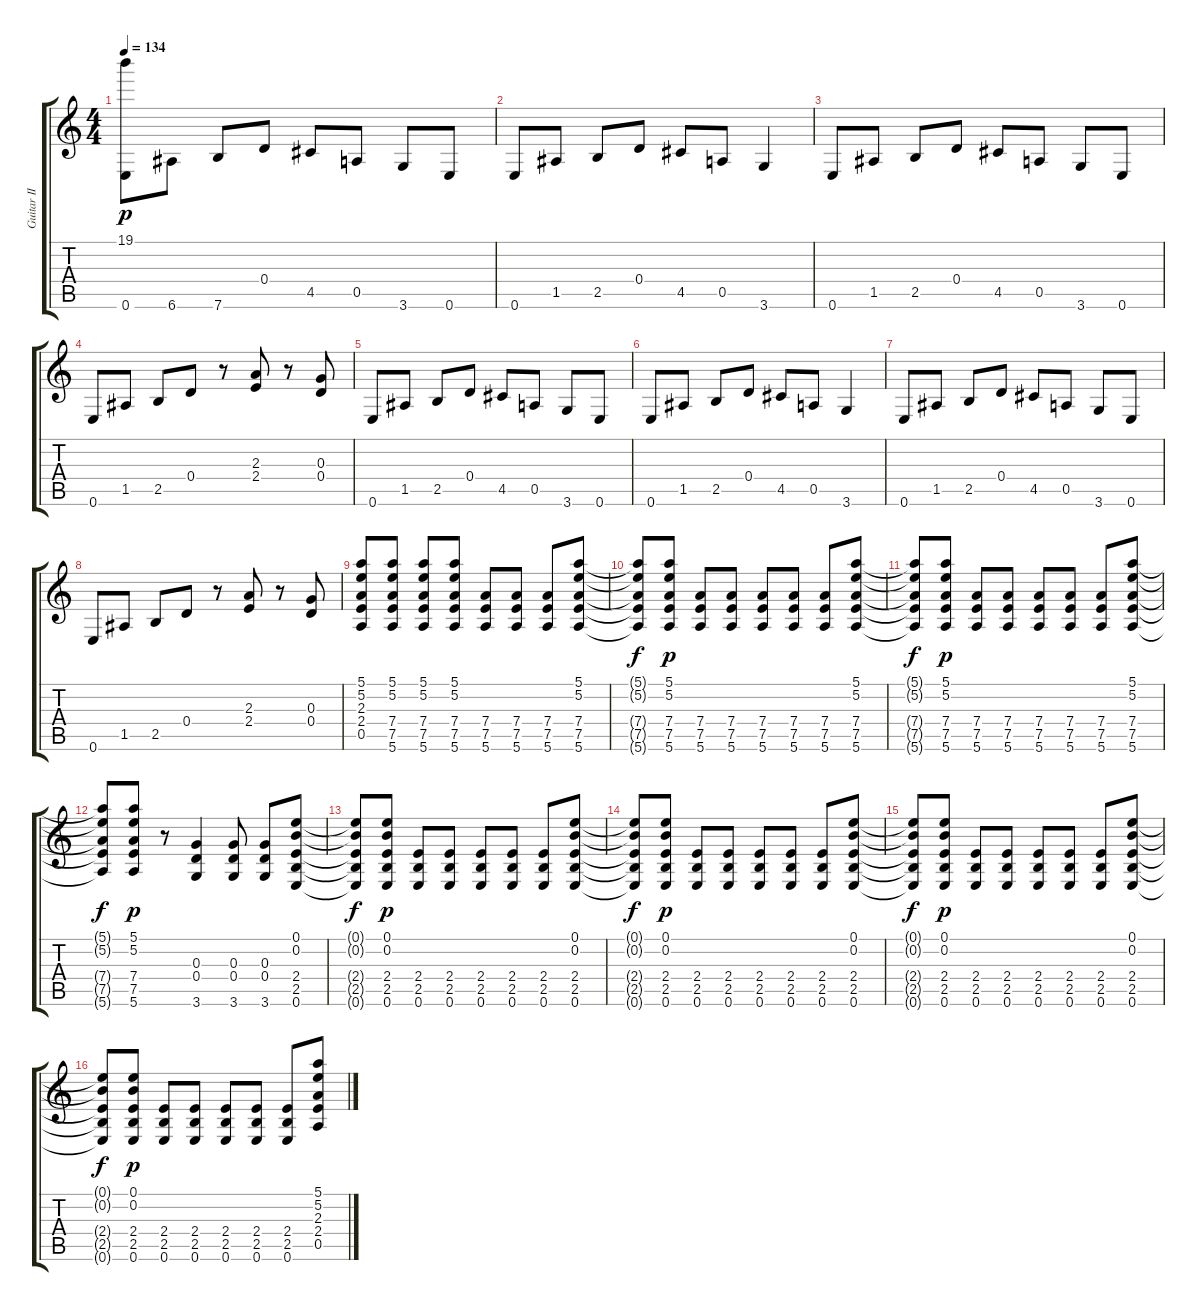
\track ("Guitar II" "Guitar II") {instrument overdrivenguitar}
\staff {score tabs}
\tuning (E4 B3 G3 D3 A2 E2) {hide}
\ts (4 4)
\tempo 134
\clef g2
\ks c
(19.1 0.6).8{dy p} 6.6.8 7.6.8 0.4.8 4.5.8 0.5.8 3.6.8 0.6.8 |
0.6.8 1.5.8 2.5.8 0.4.8 4.5.8 0.5.8 3.6.4 |
0.6.8 1.5.8 2.5.8 0.4.8 4.5.8 0.5.8 3.6.8 0.6.8 |
0.6.8 1.5.8 2.5.8 0.4.8 r.8 (2.3 2.4).8 r.8 (0.3 0.4).8 |
0.6.8 1.5.8 2.5.8 0.4.8 4.5.8 0.5.8 3.6.8 0.6.8 |
0.6.8 1.5.8 2.5.8 0.4.8 4.5.8 0.5.8 3.6.4 |
0.6.8 1.5.8 2.5.8 0.4.8 4.5.8 0.5.8 3.6.8 0.6.8 |
0.6.8 1.5.8 2.5.8 0.4.8 r.8 (2.3 2.4).8 r.8 (0.3 0.4).8 |
(5.1 5.2 2.3 2.4 0.5).8 (5.1 5.2 7.4 7.5 5.6).8 (5.1 5.2 7.4 7.5 5.6).8 (5.1 5.2 7.4 7.5 5.6).8 (7.4 7.5 5.6).8 (7.4 7.5 5.6).8 (7.4 7.5 5.6).8 (5.1 5.2 7.4 7.5 5.6).8 |
(5.1{t} 5.2{t} 7.4{t} 7.5{t} 5.6{t}).8{dy f} (5.1 5.2 7.4 7.5 5.6).8{dy p} (7.4 7.5 5.6).8 (7.4 7.5 5.6).8 (7.4 7.5 5.6).8 (7.4 7.5 5.6).8 (7.4 7.5 5.6).8 (5.1 5.2 7.4 7.5 5.6).8 |
(5.1{t} 5.2{t} 7.4{t} 7.5{t} 5.6{t}).8{dy f} (5.1 5.2 7.4 7.5 5.6).8{dy p} (7.4 7.5 5.6).8 (7.4 7.5 5.6).8 (7.4 7.5 5.6).8 (7.4 7.5 5.6).8 (7.4 7.5 5.6).8 (5.1 5.2 7.4 7.5 5.6).8 |
(5.1{t} 5.2{t} 7.4{t} 7.5{t} 5.6{t}).8{dy f} (5.1 5.2 7.4 7.5 5.6).8{dy p} r.8 (0.3 0.4 3.6).4 (0.3 0.4 3.6).8 (0.3 0.4 3.6).8 (0.1 0.2 2.4 2.5 0.6).8 |
(0.1{t} 0.2{t} 2.4{t} 2.5{t} 0.6{t}).8{dy f} (0.1 0.2 2.4 2.5 0.6).8{dy p} (2.4 2.5 0.6).8 (2.4 2.5 0.6).8 (2.4 2.5 0.6).8 (2.4 2.5 0.6).8 (2.4 2.5 0.6).8 (0.1 0.2 2.4 2.5 0.6).8 |
(0.1{t} 0.2{t} 2.4{t} 2.5{t} 0.6{t}).8{dy f} (0.1 0.2 2.4 2.5 0.6).8{dy p} (2.4 2.5 0.6).8 (2.4 2.5 0.6).8 (2.4 2.5 0.6).8 (2.4 2.5 0.6).8 (2.4 2.5 0.6).8 (0.1 0.2 2.4 2.5 0.6).8 |
(0.1{t} 0.2{t} 2.4{t} 2.5{t} 0.6{t}).8{dy f} (0.1 0.2 2.4 2.5 0.6).8{dy p} (2.4 2.5 0.6).8 (2.4 2.5 0.6).8 (2.4 2.5 0.6).8 (2.4 2.5 0.6).8 (2.4 2.5 0.6).8 (0.1 0.2 2.4 2.5 0.6).8 |
(0.1{t} 0.2{t} 2.4{t} 2.5{t} 0.6{t}).8{dy f} (0.1 0.2 2.4 2.5 0.6).8{dy p} (2.4 2.5 0.6).8 (2.4 2.5 0.6).8 (2.4 2.5 0.6).8 (2.4 2.5 0.6).8 (2.4 2.5 0.6).8 (5.1 5.2 2.3 2.4 0.5).8
